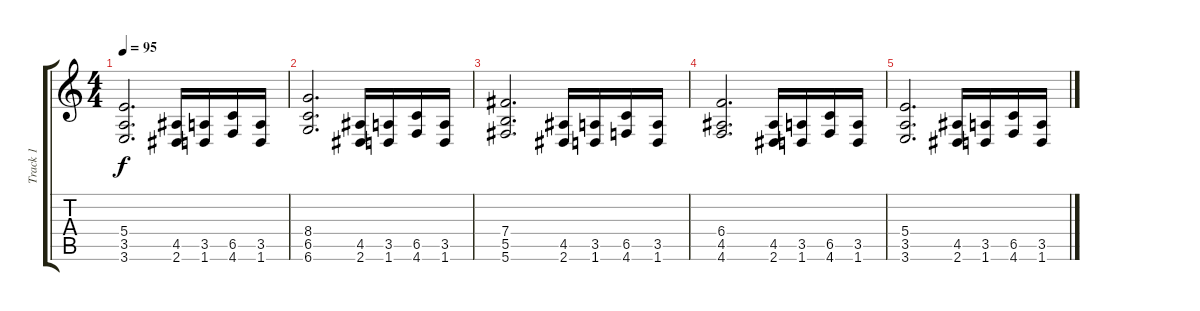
\track ("Track 1" "Track 1") {instrument distortionguitar}
\staff {score tabs}
\tuning (Db4 Ab3 E3 B2 Gb2 Db2) {hide}
\ts (4 4)
\tempo 95
\clef g2
\ks c
(5.4 3.5 3.6).2{d dy f} (4.5 2.6).16 (3.5 1.6).16 (6.5 4.6).16 (3.5 1.6).16 |
(8.4 6.5 6.6).2{d} (4.5 2.6).16 (3.5 1.6).16 (6.5 4.6).16 (3.5 1.6).16 |
(7.4 5.5 5.6).2{d} (4.5 2.6).16 (3.5 1.6).16 (6.5 4.6).16 (3.5 1.6).16 |
(6.4 4.5 4.6).2{d} (4.5 2.6).16 (3.5 1.6).16 (6.5 4.6).16 (3.5 1.6).16 |
(5.4 3.5 3.6).2{d} (4.5 2.6).16 (3.5 1.6).16 (6.5 4.6).16 (3.5 1.6).16
